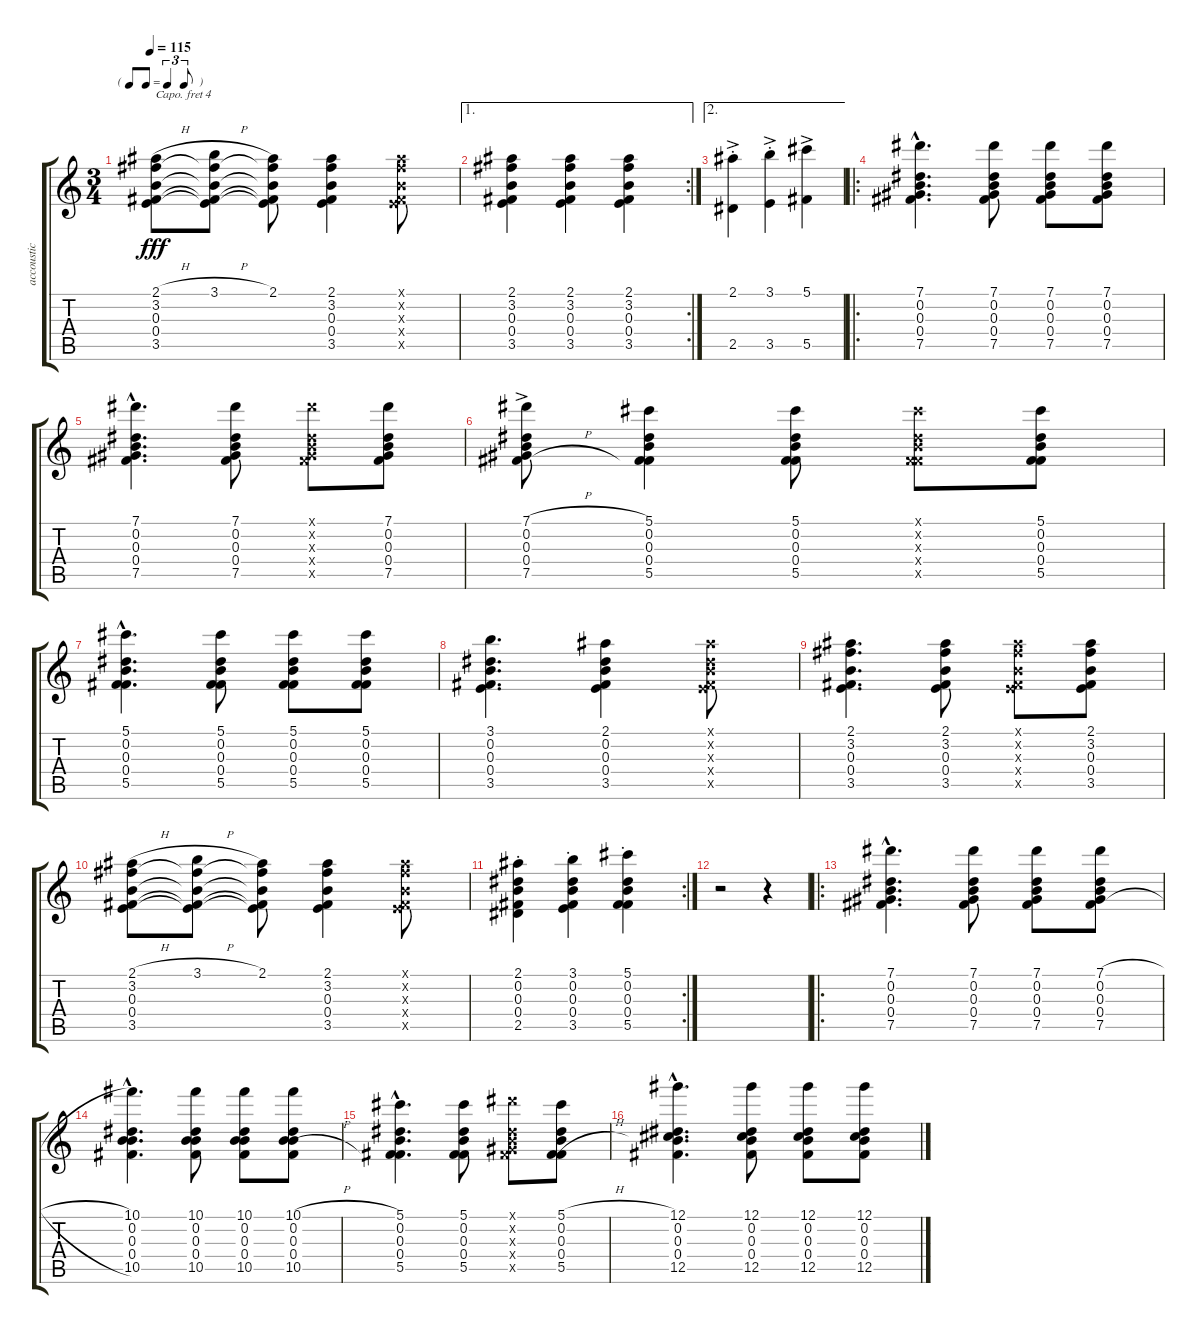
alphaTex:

\track ("accoustic" "accoustic") {instrument acousticguitarsteel}
\staff {score tabs}
\capo 4
\tuning (E4 B3 G3 D3 A2 E2) {hide}
\ts (3 4)
\tf triplet8th
\tempo 115
\clef g2
\ks c
(2.1{h} 3.2{t} 0.3{t} 0.4{t} 3.5{t}).8{dy fff} (3.1{h} 3.2{t} 0.3{t} 0.4{t} 3.5{t}).8 (2.1 3.2{t} 0.3{t} 0.4{t} 3.5{t}).8 (2.1 3.2 0.3 0.4 3.5).4 (2.1{x} 3.2{x} 0.3{x} 0.4{x} 3.5{x}).8 |
\ae 1
\rc 2
(2.1 3.2 0.3 0.4 3.5).4 (2.1 3.2 0.3 0.4 3.5).4 (2.1 3.2 0.3 0.4 3.5).4 |
\ae 2
(2.1{ac st} 2.5{ac st}).4 (3.1{ac st} 3.5{ac st}).4 (5.1{ac} 5.5{ac}).4 |
\ro
(7.1{hac} 0.2{hac} 0.3{hac} 0.4{hac} 7.5{hac}).4{d} (7.1 0.2 0.3 0.4 7.5).8 (7.1 0.2 0.3 0.4 7.5).8 (7.1 0.2 0.3 0.4 7.5).8 |
(7.1{hac} 0.2{hac} 0.3{hac} 0.4{hac} 7.5{hac}).4{d} (7.1 0.2 0.3 0.4 7.5).8 (7.1{x} 0.2{x} 0.3{x} 0.4{x} 7.5{x}).8 (7.1 0.2 0.3 0.4 7.5).8 |
(7.1{h ac} 0.2{ac} 0.3{ac} 0.4{ac} 7.5{h ac}).8 (5.1 0.2 0.3 0.4 5.5).4 (5.1 0.2 0.3 0.4 5.5).8 (5.1{x} 0.2{x} 0.3{x} 0.4{x} 5.5{x}).8 (5.1 0.2 0.3 0.4 5.5).8 |
(5.1{hac} 0.2{hac} 0.3{hac} 0.4{hac} 5.5{hac}).4{d} (5.1 0.2 0.3 0.4 5.5).8 (5.1 0.2 0.3 0.4 5.5).8 (5.1 0.2 0.3 0.4 5.5).8 |
(3.1 0.2 0.3 0.4 3.5).4{d} (2.1 0.2 0.3 0.4 3.5).4 (2.1{x} 0.2{x} 0.3{x} 0.4{x} 3.5{x}).8 |
(2.1 3.2 0.3 0.4 3.5).4{d} (2.1 3.2 0.3 0.4 3.5).8 (2.1{x} 3.2{x} 0.3{x} 0.4{x} 3.5{x}).8 (2.1 3.2 0.3 0.4 3.5).8 |
(2.1{h} 3.2 0.3 0.4 3.5).8 (3.1{h} 3.2{t} 0.3{t} 0.4{t} 3.5{t}).8 (2.1 3.2{t} 0.3{t} 0.4{t} 3.5{t}).8 (2.1 3.2 0.3 0.4 3.5).4 (2.1{x} 3.2{x} 0.3{x} 0.4{x} 3.5{x}).8 |
\rc 2
(2.1{st} 0.2{st} 0.3{st} 0.4{st} 2.5{st}).4 (3.1{st} 0.2{st} 0.3{st} 0.4{st} 3.5{st}).4 (5.1{st} 0.2{st} 0.3{st} 0.4{st} 5.5{st}).4 |
r.2 r.4 |
\ro
(7.1{hac} 0.2{hac} 0.3{hac} 0.4{hac} 7.5{hac}).4{d} (7.1 0.2 0.3 0.4 7.5).8 (7.1 0.2 0.3 0.4 7.5).8 (7.1{h} 0.2 0.3 0.4 7.5{h}).8 |
(10.1{hac} 0.2{hac} 0.3{hac} 0.4{hac} 10.5{hac}).4{d} (10.1 0.2 0.3 0.4 10.5).8 (10.1 0.2 0.3 0.4 10.5).8 (10.1{h} 0.2 0.3 0.4 10.5{h}).8 |
(5.1{hac} 0.2{hac} 0.3{hac} 0.4{hac} 5.5{hac}).4{d} (5.1 0.2 0.3 0.4 5.5).8 (7.1{x} 0.2{x} 0.3{x} 0.4{x} 7.5{x}).8 (5.1{h} 0.2 0.3 0.4 5.5{h}).8 |
(12.1{hac} 0.2{hac} 0.3{hac} 0.4{hac} 12.5{hac}).4{d} (12.1 0.2 0.3 0.4 12.5).8 (12.1 0.2 0.3 0.4 12.5).8 (12.1 0.2 0.3 0.4 12.5).8
